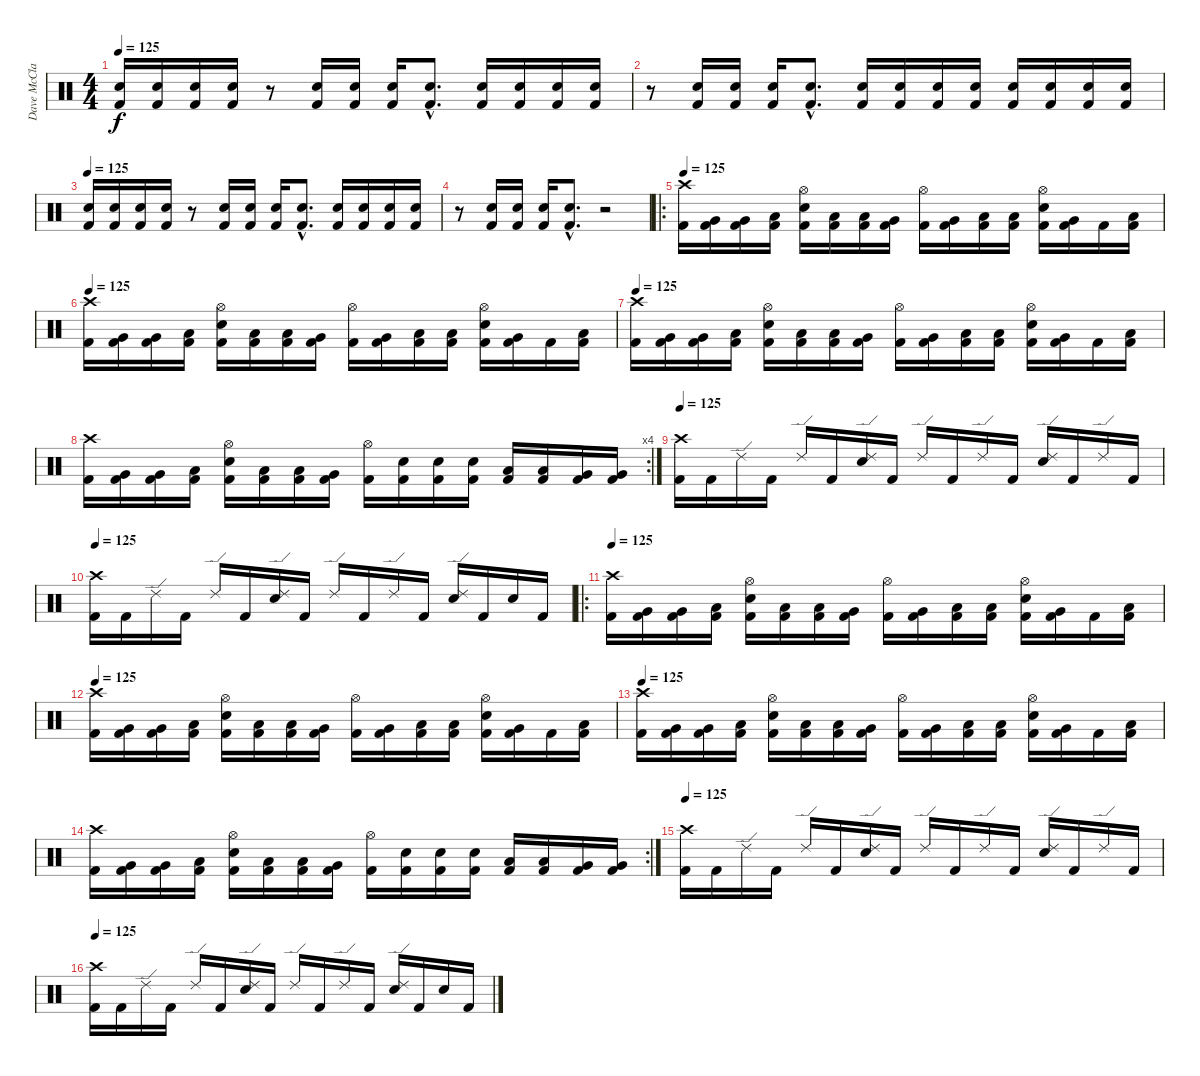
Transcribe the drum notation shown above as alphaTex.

\track ("Dave McClain" "Dave McCla") {instrument percussion}
\staff {score}
\articulation defaults
\ts (4 4)
\tempo 125
\clef neutral
\ks c
("Kick (hit) 2" "Snare (hit) 2").16{dy f} ("Kick (hit) 2" "Snare (hit) 2").16 ("Kick (hit) 2" "Snare (hit) 2").16 ("Kick (hit) 2" "Snare (hit) 2").16 r.8 ("Kick (hit) 2" "Snare (hit) 2").16 ("Kick (hit) 2" "Snare (hit) 2").16 ("Kick (hit) 2" "Snare (hit) 2").16 ("Kick (hit) 2"{hac} "Snare (hit) 2"{hac}).8{d} ("Kick (hit) 2" "Snare (hit) 2").16 ("Kick (hit) 2" "Snare (hit) 2").16 ("Kick (hit) 2" "Snare (hit) 2").16 ("Kick (hit) 2" "Snare (hit) 2").16 |
r.8 ("Kick (hit) 2" "Snare (hit) 2").16 ("Kick (hit) 2" "Snare (hit) 2").16 ("Kick (hit) 2" "Snare (hit) 2").16 ("Kick (hit) 2"{hac} "Snare (hit) 2"{hac}).8{d} ("Kick (hit) 2" "Snare (hit) 2").16 ("Kick (hit) 2" "Snare (hit) 2").16 ("Kick (hit) 2" "Snare (hit) 2").16 ("Kick (hit) 2" "Snare (hit) 2").16 ("Kick (hit) 2" "Snare (hit) 2").16 ("Kick (hit) 2" "Snare (hit) 2").16 ("Kick (hit) 2" "Snare (hit) 2").16 ("Kick (hit) 2" "Snare (hit) 2").16 |
\tempo 125
("Kick (hit) 2" "Snare (hit) 2").16 ("Kick (hit) 2" "Snare (hit) 2").16 ("Kick (hit) 2" "Snare (hit) 2").16 ("Kick (hit) 2" "Snare (hit) 2").16 r.8 ("Kick (hit) 2" "Snare (hit) 2").16 ("Kick (hit) 2" "Snare (hit) 2").16 ("Kick (hit) 2" "Snare (hit) 2").16 ("Kick (hit) 2"{hac} "Snare (hit) 2"{hac}).8{d} ("Kick (hit) 2" "Snare (hit) 2").16 ("Kick (hit) 2" "Snare (hit) 2").16 ("Kick (hit) 2" "Snare (hit) 2").16 ("Kick (hit) 2" "Snare (hit) 2").16 |
r.8 ("Kick (hit) 2" "Snare (hit) 2").16 ("Kick (hit) 2" "Snare (hit) 2").16 ("Kick (hit) 2" "Snare (hit) 2").16 ("Kick (hit) 2"{hac} "Snare (hit) 2"{hac}).8{d} r.2 |
\ro
\tempo 125
("Crash high (hit)" "Kick (hit) 2").16 ("Very Low Tom (hit)" "Kick (hit) 2").16 ("Very Low Tom (hit)" "Kick (hit) 2").16 ("Low Floor Tom (hit)" "Kick (hit) 2").16 ("Hi-Hat (open)" "Snare (hit) 2" "Kick (hit) 2").16 ("Low Tom (hit)" "Kick (hit) 2").16 ("Low Tom (hit)" "Kick (hit) 2").16 ("Very Low Tom (hit)" "Kick (hit) 2").16 ("Hi-Hat (open)" "Kick (hit) 2").16 ("Very Low Tom (hit)" "Kick (hit) 2").16 ("Low Floor Tom (hit)" "Kick (hit) 2").16 ("Low Floor Tom (hit)" "Kick (hit) 2").16 ("Hi-Hat (open)" "Snare (hit) 2" "Kick (hit) 2").16 ("Very Low Tom (hit)" "Kick (hit) 2").16 "Kick (hit) 2".16 ("Low Floor Tom (hit)" "Kick (hit) 2").16 |
\tempo 125
("Crash high (hit)" "Kick (hit) 2").16 ("Very Low Tom (hit)" "Kick (hit) 2").16 ("Very Low Tom (hit)" "Kick (hit) 2").16 ("Low Floor Tom (hit)" "Kick (hit) 2").16 ("Hi-Hat (open)" "Snare (hit) 2" "Kick (hit) 2").16 ("Low Tom (hit)" "Kick (hit) 2").16 ("Low Tom (hit)" "Kick (hit) 2").16 ("Very Low Tom (hit)" "Kick (hit) 2").16 ("Hi-Hat (open)" "Kick (hit) 2").16 ("Very Low Tom (hit)" "Kick (hit) 2").16 ("Low Floor Tom (hit)" "Kick (hit) 2").16 ("Low Floor Tom (hit)" "Kick (hit) 2").16 ("Hi-Hat (open)" "Snare (hit) 2" "Kick (hit) 2").16 ("Very Low Tom (hit)" "Kick (hit) 2").16 "Kick (hit) 2".16 ("Low Floor Tom (hit)" "Kick (hit) 2").16 |
\tempo 125
("Crash high (hit)" "Kick (hit) 2").16 ("Very Low Tom (hit)" "Kick (hit) 2").16 ("Very Low Tom (hit)" "Kick (hit) 2").16 ("Low Floor Tom (hit)" "Kick (hit) 2").16 ("Hi-Hat (open)" "Snare (hit) 2" "Kick (hit) 2").16 ("Low Tom (hit)" "Kick (hit) 2").16 ("Low Tom (hit)" "Kick (hit) 2").16 ("Very Low Tom (hit)" "Kick (hit) 2").16 ("Hi-Hat (open)" "Kick (hit) 2").16 ("Very Low Tom (hit)" "Kick (hit) 2").16 ("Low Floor Tom (hit)" "Kick (hit) 2").16 ("Low Floor Tom (hit)" "Kick (hit) 2").16 ("Hi-Hat (open)" "Snare (hit) 2" "Kick (hit) 2").16 ("Very Low Tom (hit)" "Kick (hit) 2").16 "Kick (hit) 2".16 ("Low Floor Tom (hit)" "Kick (hit) 2").16 |
\rc 4
("Crash high (hit)" "Kick (hit) 2").16 ("Very Low Tom (hit)" "Kick (hit) 2").16 ("Very Low Tom (hit)" "Kick (hit) 2").16 ("Low Floor Tom (hit)" "Kick (hit) 2").16 ("Hi-Hat (open)" "Snare (hit) 2" "Kick (hit) 2").16 ("Low Tom (hit)" "Kick (hit) 2").16 ("Low Tom (hit)" "Kick (hit) 2").16 ("Very Low Tom (hit)" "Kick (hit) 2").16 ("Hi-Hat (open)" "Kick (hit) 2").16 ("Snare (hit) 2" "Kick (hit) 2").16 ("Snare (hit) 2" "Kick (hit) 2").16 ("Snare (hit) 2" "Kick (hit) 2").16 ("Low Tom (hit)" "Kick (hit) 2").16 ("Low Tom (hit)" "Kick (hit) 2").16 ("Very Low Tom (hit)" "Kick (hit) 2").16 ("Very Low Tom (hit)" "Kick (hit) 2").16 |
\tempo 125
("Crash high (hit)" "Kick (hit) 2").16 "Kick (hit) 2".16 "Ride (edge) 2".16 "Kick (hit) 2".16 "Ride (edge) 2".16 "Kick (hit) 2".16 ("Ride (edge) 2" "Snare (hit) 2").16 "Kick (hit) 2".16 "Ride (edge) 2".16 "Kick (hit) 2".16 "Ride (edge) 2".16 "Kick (hit) 2".16 ("Ride (edge) 2" "Snare (hit) 2").16 "Kick (hit) 2".16 "Ride (edge) 2".16 "Kick (hit) 2".16 |
\tempo 125
("Crash high (hit)" "Kick (hit) 2").16 "Kick (hit) 2".16 "Ride (edge) 2".16 "Kick (hit) 2".16 "Ride (edge) 2".16 "Kick (hit) 2".16 ("Ride (edge) 2" "Snare (hit) 2").16 "Kick (hit) 2".16 "Ride (edge) 2".16 "Kick (hit) 2".16 "Ride (edge) 2".16 "Kick (hit) 2".16 ("Ride (edge) 2" "Snare (hit) 2").16 "Kick (hit) 2".16 "Snare (hit) 2".16 "Kick (hit) 2".16 |
\ro
\tempo 125
("Crash high (hit)" "Kick (hit) 2").16 ("Very Low Tom (hit)" "Kick (hit) 2").16 ("Very Low Tom (hit)" "Kick (hit) 2").16 ("Low Floor Tom (hit)" "Kick (hit) 2").16 ("Hi-Hat (open)" "Snare (hit) 2" "Kick (hit) 2").16 ("Low Tom (hit)" "Kick (hit) 2").16 ("Low Tom (hit)" "Kick (hit) 2").16 ("Very Low Tom (hit)" "Kick (hit) 2").16 ("Hi-Hat (open)" "Kick (hit) 2").16 ("Very Low Tom (hit)" "Kick (hit) 2").16 ("Low Floor Tom (hit)" "Kick (hit) 2").16 ("Low Floor Tom (hit)" "Kick (hit) 2").16 ("Hi-Hat (open)" "Snare (hit) 2" "Kick (hit) 2").16 ("Very Low Tom (hit)" "Kick (hit) 2").16 "Kick (hit) 2".16 ("Low Floor Tom (hit)" "Kick (hit) 2").16 |
\tempo 125
("Crash high (hit)" "Kick (hit) 2").16 ("Very Low Tom (hit)" "Kick (hit) 2").16 ("Very Low Tom (hit)" "Kick (hit) 2").16 ("Low Floor Tom (hit)" "Kick (hit) 2").16 ("Hi-Hat (open)" "Snare (hit) 2" "Kick (hit) 2").16 ("Low Tom (hit)" "Kick (hit) 2").16 ("Low Tom (hit)" "Kick (hit) 2").16 ("Very Low Tom (hit)" "Kick (hit) 2").16 ("Hi-Hat (open)" "Kick (hit) 2").16 ("Very Low Tom (hit)" "Kick (hit) 2").16 ("Low Floor Tom (hit)" "Kick (hit) 2").16 ("Low Floor Tom (hit)" "Kick (hit) 2").16 ("Hi-Hat (open)" "Snare (hit) 2" "Kick (hit) 2").16 ("Very Low Tom (hit)" "Kick (hit) 2").16 "Kick (hit) 2".16 ("Low Floor Tom (hit)" "Kick (hit) 2").16 |
\tempo 125
("Crash high (hit)" "Kick (hit) 2").16 ("Very Low Tom (hit)" "Kick (hit) 2").16 ("Very Low Tom (hit)" "Kick (hit) 2").16 ("Low Floor Tom (hit)" "Kick (hit) 2").16 ("Hi-Hat (open)" "Snare (hit) 2" "Kick (hit) 2").16 ("Low Tom (hit)" "Kick (hit) 2").16 ("Low Tom (hit)" "Kick (hit) 2").16 ("Very Low Tom (hit)" "Kick (hit) 2").16 ("Hi-Hat (open)" "Kick (hit) 2").16 ("Very Low Tom (hit)" "Kick (hit) 2").16 ("Low Floor Tom (hit)" "Kick (hit) 2").16 ("Low Floor Tom (hit)" "Kick (hit) 2").16 ("Hi-Hat (open)" "Snare (hit) 2" "Kick (hit) 2").16 ("Very Low Tom (hit)" "Kick (hit) 2").16 "Kick (hit) 2".16 ("Low Floor Tom (hit)" "Kick (hit) 2").16 |
\rc 2
("Crash high (hit)" "Kick (hit) 2").16 ("Very Low Tom (hit)" "Kick (hit) 2").16 ("Very Low Tom (hit)" "Kick (hit) 2").16 ("Low Floor Tom (hit)" "Kick (hit) 2").16 ("Hi-Hat (open)" "Snare (hit) 2" "Kick (hit) 2").16 ("Low Tom (hit)" "Kick (hit) 2").16 ("Low Tom (hit)" "Kick (hit) 2").16 ("Very Low Tom (hit)" "Kick (hit) 2").16 ("Hi-Hat (open)" "Kick (hit) 2").16 ("Snare (hit) 2" "Kick (hit) 2").16 ("Snare (hit) 2" "Kick (hit) 2").16 ("Snare (hit) 2" "Kick (hit) 2").16 ("Low Tom (hit)" "Kick (hit) 2").16 ("Low Tom (hit)" "Kick (hit) 2").16 ("Very Low Tom (hit)" "Kick (hit) 2").16 ("Very Low Tom (hit)" "Kick (hit) 2").16 |
\tempo 125
("Crash high (hit)" "Kick (hit) 2").16 "Kick (hit) 2".16 "Ride (edge) 2".16 "Kick (hit) 2".16 "Ride (edge) 2".16 "Kick (hit) 2".16 ("Ride (edge) 2" "Snare (hit) 2").16 "Kick (hit) 2".16 "Ride (edge) 2".16 "Kick (hit) 2".16 "Ride (edge) 2".16 "Kick (hit) 2".16 ("Ride (edge) 2" "Snare (hit) 2").16 "Kick (hit) 2".16 "Ride (edge) 2".16 "Kick (hit) 2".16 |
\tempo 125
("Crash high (hit)" "Kick (hit) 2").16 "Kick (hit) 2".16 "Ride (edge) 2".16 "Kick (hit) 2".16 "Ride (edge) 2".16 "Kick (hit) 2".16 ("Ride (edge) 2" "Snare (hit) 2").16 "Kick (hit) 2".16 "Ride (edge) 2".16 "Kick (hit) 2".16 "Ride (edge) 2".16 "Kick (hit) 2".16 ("Ride (edge) 2" "Snare (hit) 2").16 "Kick (hit) 2".16 "Snare (hit) 2".16 "Kick (hit) 2".16
